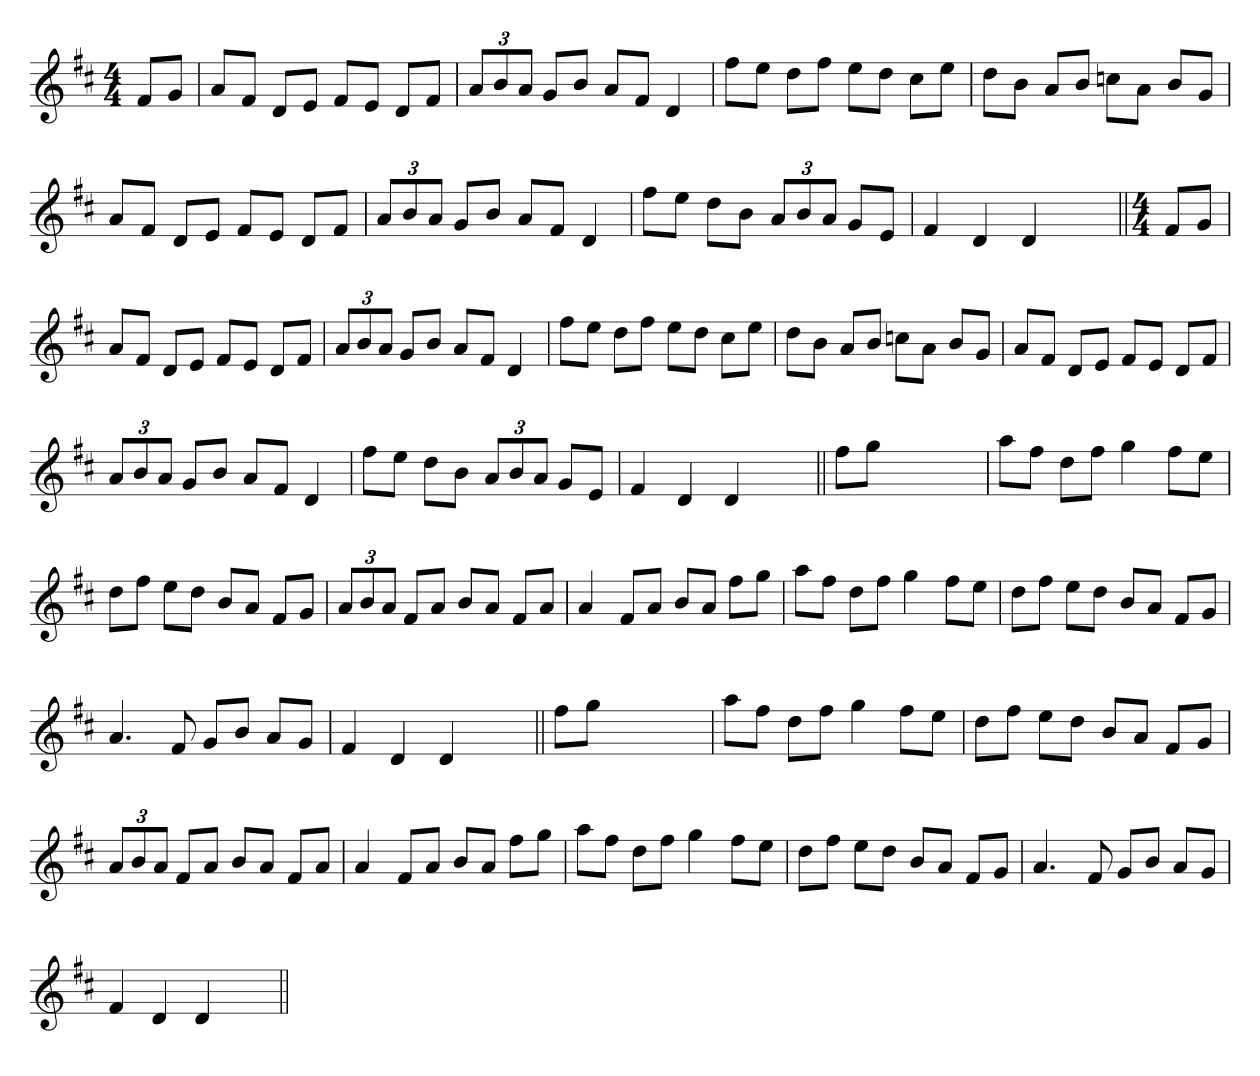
**kern
*part1
*staff1
*clefG2
*k[f#c#]
*D:
*M4/4
=1
8f#L
8gJ
=
8aL
8f#J
8dL
8eJ
8f#L
8eJ
8dL
8f#J
=
12aL
12b
12aJ
8gL
8bJ
8aL
8f#J
4d
=
8ff#L
8eeJ
8ddL
8ff#J
8eeL
8ddJ
8cc#L
8eeJ
=
8ddL
8bJ
8aL
8bJ
8ccnL
8aJ
8bL
8gJ
=
8aL
8f#J
8dL
8eJ
8f#L
8eJ
8dL
8f#J
=
12aL
12b
12aJ
8gL
8bJ
8aL
8f#J
4d
=
8ff#L
8eeJ
8ddL
8bJ
12aL
12b
12aJ
8gL
8eJ
=
4f#
4d
4d
4ryy
=||
*M4/4
8f#L
8gJ
=
8aL
8f#J
8dL
8eJ
8f#L
8eJ
8dL
8f#J
=
12aL
12b
12aJ
8gL
8bJ
8aL
8f#J
4d
=
8ff#L
8eeJ
8ddL
8ff#J
8eeL
8ddJ
8cc#L
8eeJ
=
8ddL
8bJ
8aL
8bJ
8ccnL
8aJ
8bL
8gJ
=
8aL
8f#J
8dL
8eJ
8f#L
8eJ
8dL
8f#J
=
12aL
12b
12aJ
8gL
8bJ
8aL
8f#J
4d
=
8ff#L
8eeJ
8ddL
8bJ
12aL
12b
12aJ
8gL
8eJ
=
4f#
4d
4d
4ryy
=||
8ff#L
8ggJ
2.ryy
=
8aaL
8ff#J
8ddL
8ff#J
4gg
8ff#L
8eeJ
=
8ddL
8ff#J
8eeL
8ddJ
8bL
8aJ
8f#L
8gJ
=
12aL
12b
12aJ
8f#L
8aJ
8bL
8aJ
8f#L
8aJ
=
4a
8f#L
8aJ
8bL
8aJ
8ff#L
8ggJ
=
8aaL
8ff#J
8ddL
8ff#J
4gg
8ff#L
8eeJ
=
8ddL
8ff#J
8eeL
8ddJ
8bL
8aJ
8f#L
8gJ
=
4.a
8f#
8gL
8bJ
8aL
8gJ
=
4f#
4d
4d
4ryy
=||
8ff#L
8ggJ
2.ryy
=
8aaL
8ff#J
8ddL
8ff#J
4gg
8ff#L
8eeJ
=
8ddL
8ff#J
8eeL
8ddJ
8bL
8aJ
8f#L
8gJ
=
12aL
12b
12aJ
8f#L
8aJ
8bL
8aJ
8f#L
8aJ
=
4a
8f#L
8aJ
8bL
8aJ
8ff#L
8ggJ
=
8aaL
8ff#J
8ddL
8ff#J
4gg
8ff#L
8eeJ
=
8ddL
8ff#J
8eeL
8ddJ
8bL
8aJ
8f#L
8gJ
=
4.a
8f#
8gL
8bJ
8aL
8gJ
=
4f#
4d
4d
4ryy
=||
*-
